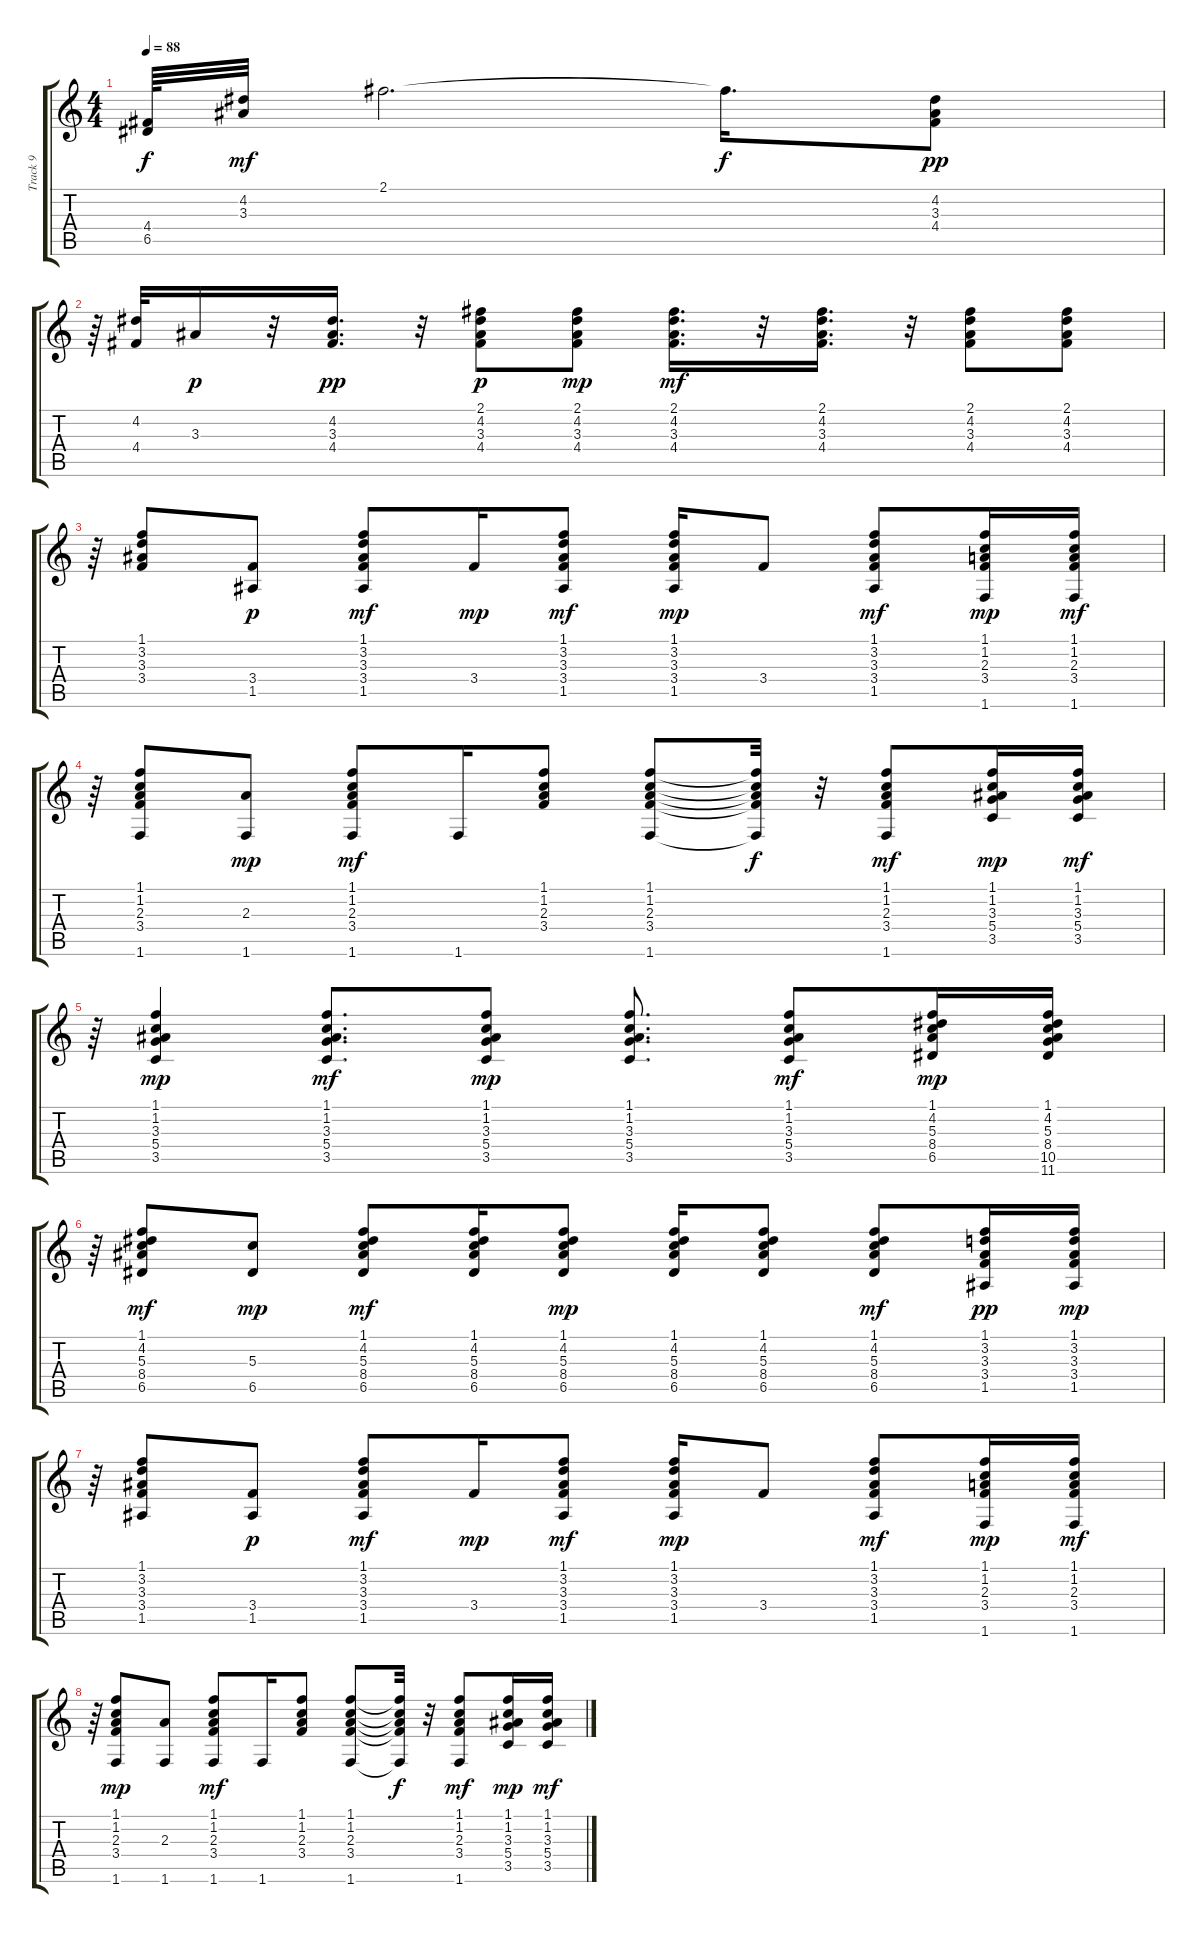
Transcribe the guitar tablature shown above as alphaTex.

\track ("Track 9" "Track 9") {instrument acousticguitarsteel}
\staff {score tabs}
\tuning (E4 B3 G3 D3 A2 E2) {hide}
\ts (4 4)
\tempo 88
\clef g2
\ks c
(4.4{t} 6.5{t}).64{dy f} (4.2 3.3).32{dy mf} 2.1.2{d} 2.1{t}.16{d dy f} (4.2 3.3 4.4).8{dy pp} |
r.64 (4.2 4.4).32 3.3.16{dy p} r.32 (4.2 3.3 4.4).16{d dy pp} r.32 (2.1 4.2 3.3 4.4).8{dy p} (2.1 4.2 3.3 4.4).8{dy mp} (2.1 4.2 3.3 4.4).16{d dy mf} r.32 (2.1 4.2 3.3 4.4).16{d} r.32 (2.1 4.2 3.3 4.4).8 (2.1 4.2 3.3 4.4).8 |
r.64 (1.1 3.2 3.3 3.4).8 (3.4 1.5).8{dy p} (1.1 3.2 3.3 3.4 1.5).8{dy mf} 3.4.16{dy mp} (1.1 3.2 3.3 3.4 1.5).8{dy mf} (1.1 3.2 3.3 3.4 1.5).16{dy mp} 3.4.8 (1.1 3.2 3.3 3.4 1.5).8{dy mf} (1.1 1.2 2.3 3.4 1.6).16{dy mp} (1.1 1.2 2.3 3.4 1.6).16{dy mf} |
r.64 (1.1 1.2 2.3 3.4 1.6).8 (2.3 1.6).8{dy mp} (1.1 1.2 2.3 3.4 1.6).8{dy mf} 1.6.16 (1.1 1.2 2.3 3.4).8 (1.1 1.2 2.3 3.4 1.6).8 (1.1{t} 1.2{t} 2.3{t} 3.4{t} 1.6{t}).32{dy f} r.32 (1.1 1.2 2.3 3.4 1.6).8{dy mf} (1.1 1.2 3.3 5.4 3.5).16{dy mp} (1.1 1.2 3.3 5.4 3.5).16{dy mf} |
r.64 (1.1 1.2 3.3 5.4 3.5).4{dy mp} (1.1 1.2 3.3 5.4 3.5).8{d dy mf} (1.1 1.2 3.3 5.4 3.5).8{dy mp} (1.1 1.2 3.3 5.4 3.5).8{d} (1.1 1.2 3.3 5.4 3.5).8{dy mf} (1.1 4.2 5.3 8.4 6.5).16{dy mp} (1.1 4.2 5.3 8.4 10.5 11.6).16 |
r.64 (1.1 4.2 5.3 8.4 6.5).8{dy mf} (5.3 6.5).8{dy mp} (1.1 4.2 5.3 8.4 6.5).8{dy mf} (1.1 4.2 5.3 8.4 6.5).16 (1.1 4.2 5.3 8.4 6.5).8{dy mp} (1.1 4.2 5.3 8.4 6.5).16 (1.1 4.2 5.3 8.4 6.5).8 (1.1 4.2 5.3 8.4 6.5).8{dy mf} (1.1 3.2 3.3 3.4 1.5).16{dy pp} (1.1 3.2 3.3 3.4 1.5).16{dy mp} |
r.64 (1.1 3.2 3.3 3.4 1.5).8 (3.4 1.5).8{dy p} (1.1 3.2 3.3 3.4 1.5).8{dy mf} 3.4.16{dy mp} (1.1 3.2 3.3 3.4 1.5).8{dy mf} (1.1 3.2 3.3 3.4 1.5).16{dy mp} 3.4.8 (1.1 3.2 3.3 3.4 1.5).8{dy mf} (1.1 1.2 2.3 3.4 1.6).16{dy mp} (1.1 1.2 2.3 3.4 1.6).16{dy mf} |
r.64 (1.1 1.2 2.3 3.4 1.6).8{dy mp} (2.3 1.6).8 (1.1 1.2 2.3 3.4 1.6).8{dy mf} 1.6.16 (1.1 1.2 2.3 3.4).8 (1.1 1.2 2.3 3.4 1.6).8 (1.1{t} 1.2{t} 2.3{t} 3.4{t} 1.6{t}).32{dy f} r.32 (1.1 1.2 2.3 3.4 1.6).8{dy mf} (1.1 1.2 3.3 5.4 3.5).16{dy mp} (1.1 1.2 3.3 5.4 3.5).16{dy mf}
